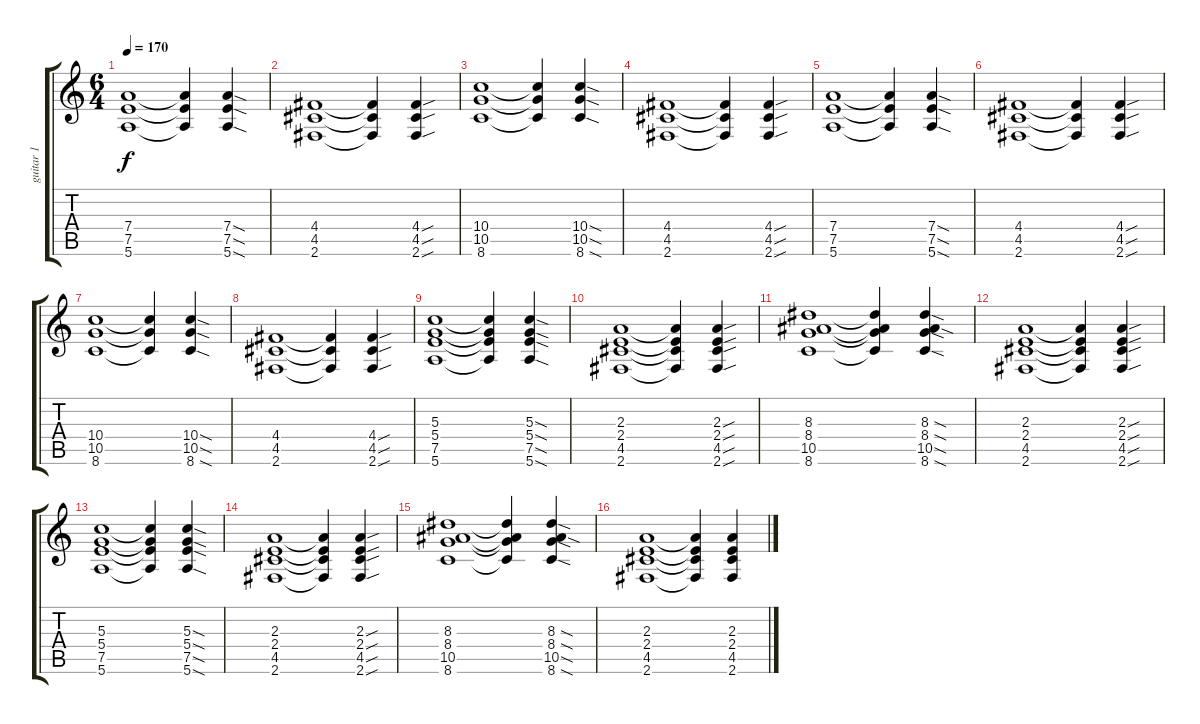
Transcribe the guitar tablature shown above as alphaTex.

\track ("guitar 1" "guitar 1") {instrument distortionguitar}
\staff {score tabs}
\tuning (E4 B3 G3 D3 A2 E2) {hide}
\ts (6 4)
\tempo 170
\clef g2
\ks c
(7.4 7.5 5.6).1{dy f instrument distortionguitar} (7.4{t} 7.5{t} 5.6{t}).4 (7.4{sod} 7.5{sod} 5.6{sod}).4 |
(4.4 4.5 2.6).1 (4.4{t} 4.5{t} 2.6{t}).4 (4.4{sou} 4.5{sou} 2.6{sou}).4 |
(10.4 10.5 8.6).1 (10.4{t} 10.5{t} 8.6{t}).4 (10.4{sod} 10.5{sod} 8.6{sod}).4 |
(4.4 4.5 2.6).1 (4.4{t} 4.5{t} 2.6{t}).4 (4.4{sou} 4.5{sou} 2.6{sou}).4 |
(7.4 7.5 5.6).1 (7.4{t} 7.5{t} 5.6{t}).4 (7.4{sod} 7.5{sod} 5.6{sod}).4 |
(4.4 4.5 2.6).1 (4.4{t} 4.5{t} 2.6{t}).4 (4.4{sou} 4.5{sou} 2.6{sou}).4 |
(10.4 10.5 8.6).1 (10.4{t} 10.5{t} 8.6{t}).4 (10.4{sod} 10.5{sod} 8.6{sod}).4 |
(4.4 4.5 2.6).1 (4.4{t} 4.5{t} 2.6{t}).4 (4.4{sou} 4.5{sou} 2.6{sou}).4 |
(5.3 5.4 7.5 5.6).1 (5.3{t} 5.4{t} 7.5{t} 5.6{t}).4 (5.3{sod} 5.4{sod} 7.5{sod} 5.6{sod}).4 |
(2.3 2.4 4.5 2.6).1 (2.3{t} 2.4{t} 4.5{t} 2.6{t}).4 (2.3{sou} 2.4{sou} 4.5{sou} 2.6{sou}).4 |
(8.3 8.4 10.5 8.6).1 (8.3{t} 8.4{t} 10.5{t} 8.6{t}).4 (8.3{sod} 8.4{sod} 10.5{sod} 8.6{sod}).4 |
(2.3 2.4 4.5 2.6).1 (2.3{t} 2.4{t} 4.5{t} 2.6{t}).4 (2.3{sou} 2.4{sou} 4.5{sou} 2.6{sou}).4 |
(5.3 5.4 7.5 5.6).1 (5.3{t} 5.4{t} 7.5{t} 5.6{t}).4 (5.3{sod} 5.4{sod} 7.5{sod} 5.6{sod}).4 |
(2.3 2.4 4.5 2.6).1 (2.3{t} 2.4{t} 4.5{t} 2.6{t}).4 (2.3{sou} 2.4{sou} 4.5{sou} 2.6{sou}).4 |
(8.3 8.4 10.5 8.6).1 (8.3{t} 8.4{t} 10.5{t} 8.6{t}).4 (8.3{sod} 8.4{sod} 10.5{sod} 8.6{sod}).4 |
(2.3 2.4 4.5 2.6).1 (2.3{t} 2.4{t} 4.5{t} 2.6{t}).4 (2.3 2.4 4.5 2.6).4
